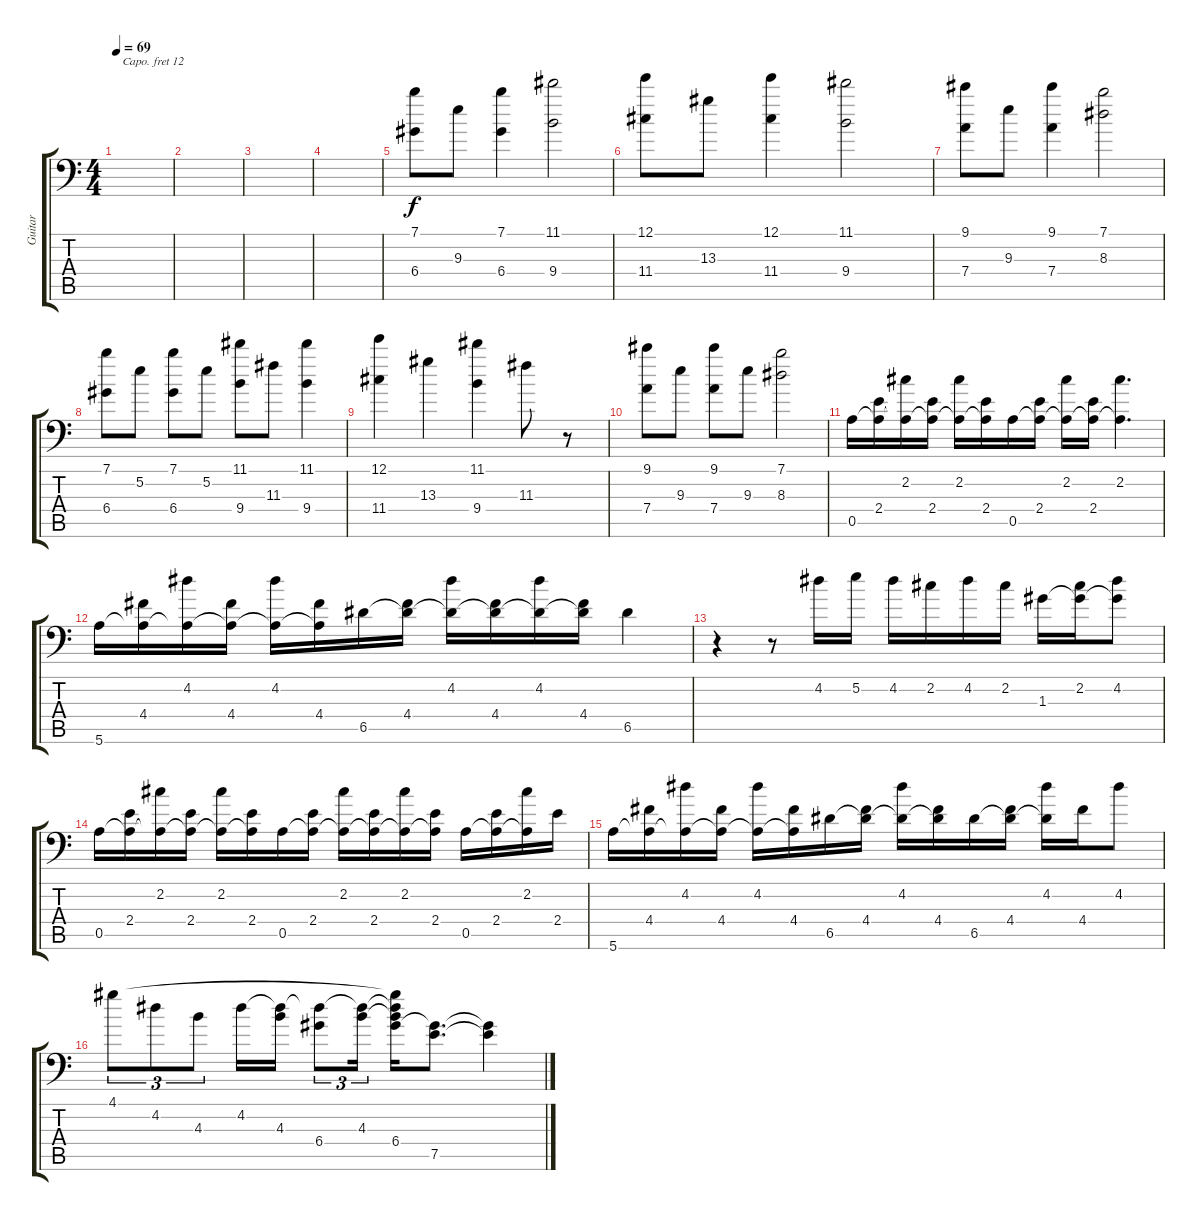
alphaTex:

\track ("Guitar" "Guitar") {instrument acousticguitarsteel}
\staff {score tabs}
\capo 12
\tuning (E3 B2 G2 D2 A1 E1) {hide}
\ts (4 4)
\tempo 69
\clef f4
\ks c
|
|
|
|
(7.1 6.4).8 9.3.8 (7.1 6.4).4 (11.1 9.4).2 |
(12.1 11.4).8 13.3.8 (12.1 11.4).4 (11.1 9.4).2 |
(9.1 7.4).8 9.3.8 (9.1 7.4).4 (7.1 8.3).2 |
(7.1 6.4).8 5.2.8 (7.1 6.4).8 5.2.8 (11.1 9.4).8 11.3.8 (11.1 9.4).4 |
(12.1 11.4).4 13.3.4 (11.1 9.4).4 11.3.8 r.8 |
(9.1 7.4).8 9.3.8 (9.1 7.4).8 9.3.8 (7.1 8.3).2 |
0.5.16 (2.4 0.5{t}).16 (2.2 0.5{t}).16 (2.4 0.5{t}).16 (2.2 0.5{t}).16 (2.4 0.5{t}).16 0.5.16 (2.4 0.5{t}).16 (2.2 0.5{t}).16 (2.4 0.5{t}).16 (2.2 0.5{t}).4{d} |
5.6.16 (4.4 5.6{t}).16 (4.2 5.6{t}).16 (4.4 5.6{t}).16 (4.2 5.6{t}).16 (4.4 5.6{t}).16 6.5.16 (4.4 6.5{t}).16 (4.2 6.5{t}).16 (4.4 6.5{t}).16 (4.2 6.5{t}).16 (4.4 6.5{t}).16 6.5.4 |
r.4 r.8 4.2.16 5.2.16 4.2.16 2.2.16 4.2.16 2.2.16 1.3.16 (2.2 1.3{t}).16 (4.2 1.3{t}).8 |
0.5.16 (2.4 0.5{t}).16 (2.2 0.5{t}).16 (2.4 0.5{t}).16 (2.2 0.5{t}).16 (2.4 0.5{t}).16 0.5.16 (2.4 0.5{t}).16 (2.2 0.5{t}).16 (2.4 0.5{t}).16 (2.2 0.5{t}).16 (2.4 0.5{t}).16 0.5.16 (2.4 0.5{t}).16 (2.2 0.5{t}).16 2.4.16 |
5.6.16 (4.4 5.6{t}).16 (4.2 5.6{t}).16 (4.4 5.6{t}).16 (4.2 5.6{t}).16 (4.4 5.6{t}).16 6.5.16 (4.4 6.5{t}).16 (4.2 6.5{t}).16 (4.4 6.5{t}).16 6.5.16 (4.4 6.5{t}).16 (4.2 6.5{t}).16 4.4.16 4.2.8 |
4.1.8{tu (3 2)} 4.2.8{tu (3 2)} 4.3.8{tu (3 2)} 4.2.16 (4.2{t} 4.3).16 (4.2{t} 6.4).8{tu (3 2)} (4.2{t} 4.3).16{tu (3 2)} (4.1{t} 4.2{t} 4.3{t} 6.4).16 (6.4{t} 7.5).8{d} (6.4{t} 7.5{t}).4{dy f}
